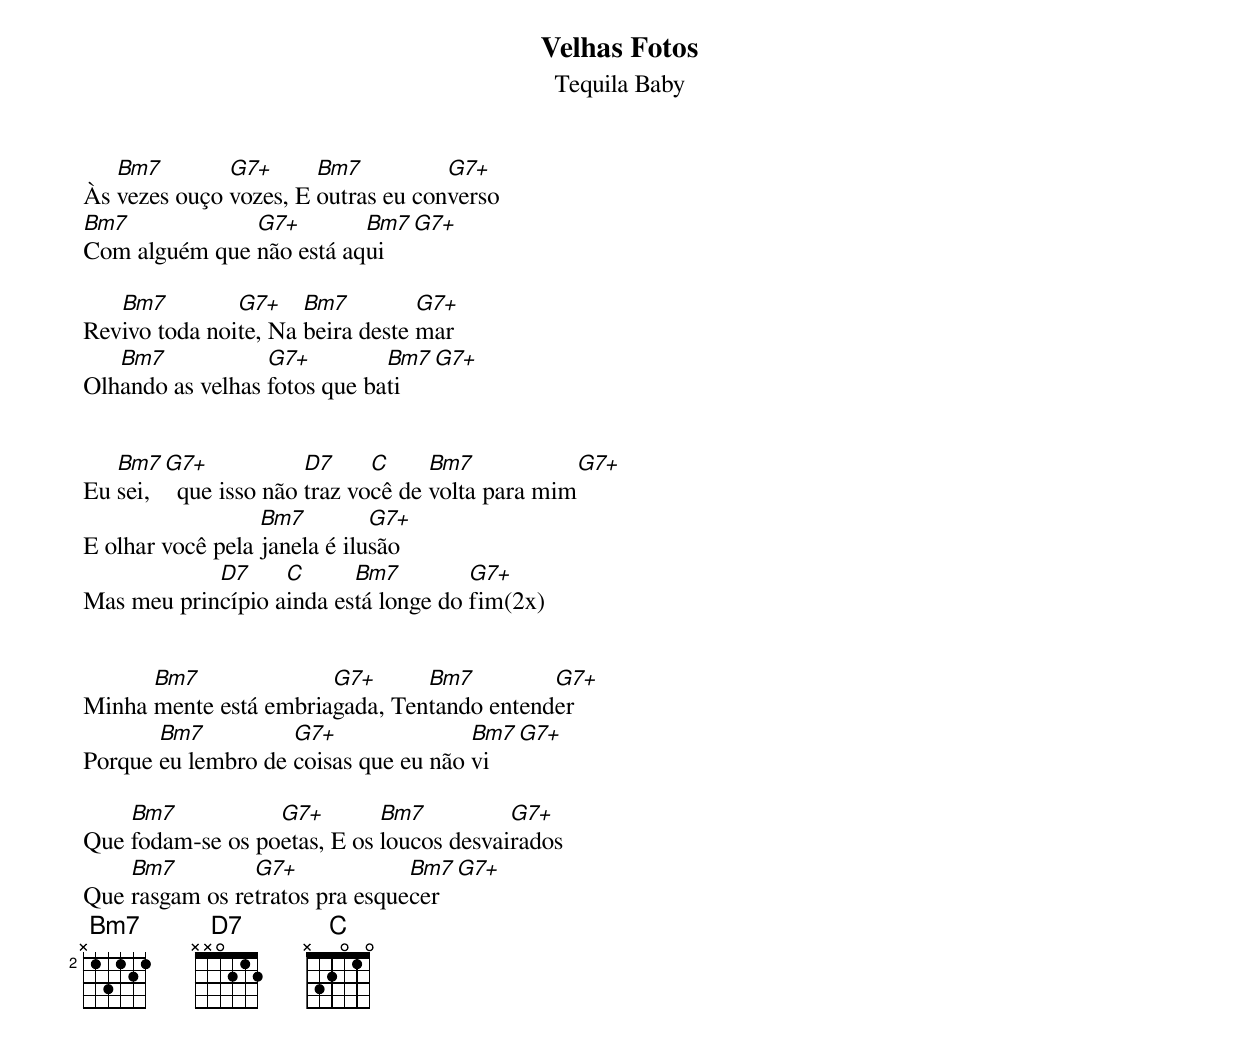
Velhas Fotos
Tequila Baby




   Bm7        G7+      Bm7          G7+
Às vezes ouço vozes, E outras eu converso
Bm7            G7+        Bm7   G7+
Com alguém que não está aqui

   Bm7         G7+    Bm7         G7+
Revivo toda noite, Na beira deste mar
   Bm7            G7+         Bm7   G7+
Olhando as velhas fotos que bati


   Bm7  G7+            D7     C     Bm7            G7+
Eu sei,   que isso não traz você de volta para mim
                  Bm7         G7+
E olhar você pela janela é ilusão
            D7     C      Bm7         G7+
Mas meu princípio ainda está longe do fim(2x)


      Bm7              G7+      Bm7         G7+
Minha mente está embriagada, Tentando entender
       Bm7          G7+               Bm7 G7+
Porque eu lembro de coisas que eu não vi

    Bm7           G7+        Bm7          G7+
Que fodam-se os poetas, E os loucos desvairados
    Bm7         G7+             Bm7    G7+
Que rasgam os retratos pra esquecer
